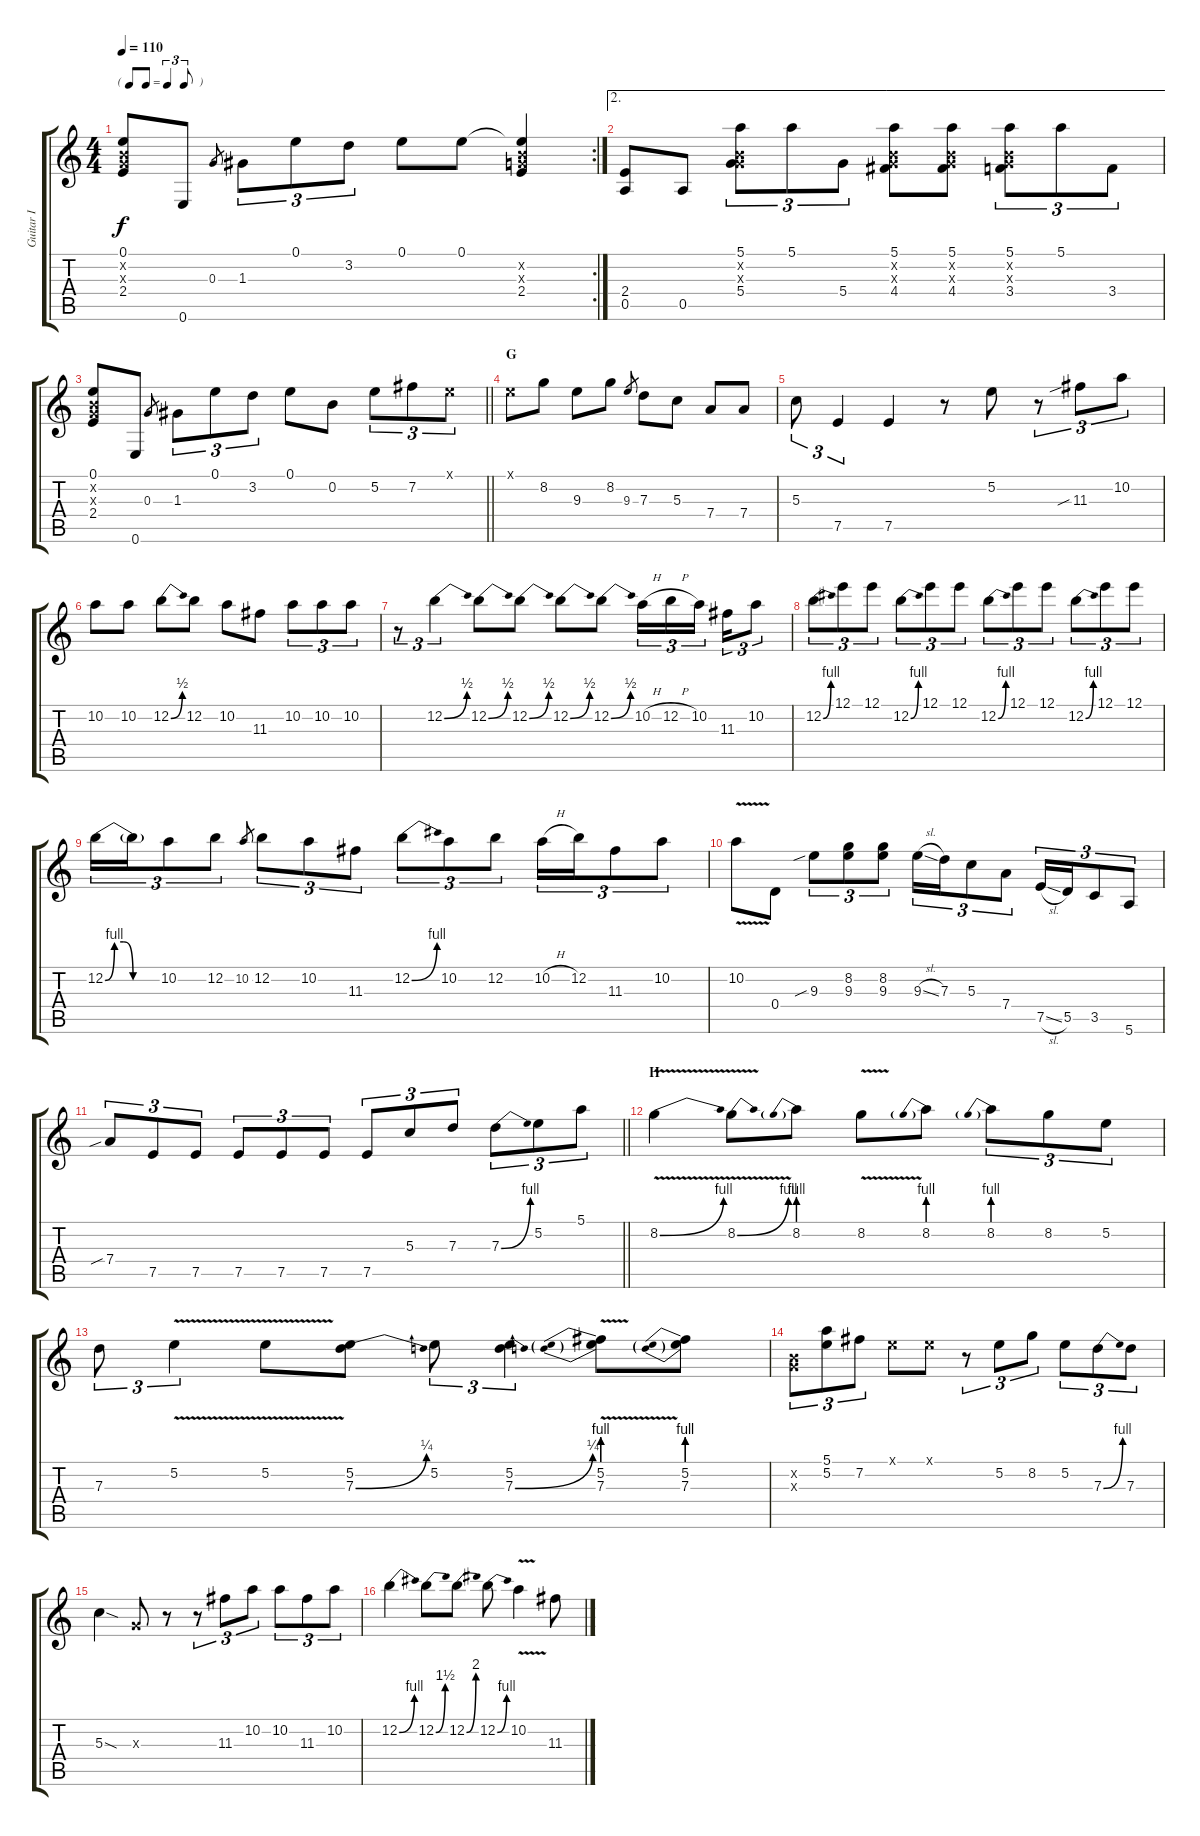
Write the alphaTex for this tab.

\track ("Guitar I" "Guitar I") {instrument distortionguitar}
\staff {score tabs}
\tuning (E4 B3 G3 D3 A2 E2) {hide}
\rc 2
\ts (4 4)
\tf triplet8th
\tempo 110
\clef g2
\ks c
(0.1 0.2{x} 0.3{x} 2.4).8{dy f} 0.6.8 0.3.8{gr} 1.3.8{tu (3 2)} 0.1.8{tu (3 2)} 3.2.8{tu (3 2)} 0.1.8 0.1.8 (0.1{t} 0.2{x} 0.3{x} 2.4).4 |
\ae 2
(2.4 0.5).8 0.5.8 (5.1 0.2{x} 0.3{x} 5.4).8{tu (3 2)} 5.1.8{tu (3 2)} 5.4.8{tu (3 2)} (5.1 0.2{x} 0.3{x} 4.4).8 (5.1 0.2{x} 0.3{x} 4.4).8 (5.1 0.2{x} 0.3{x} 3.4).8{tu (3 2)} 5.1.8{tu (3 2)} 3.4.8{tu (3 2)} |
\barLineRight lightlight
(0.1 0.2{x} 0.3{x} 2.4).8 0.6.8 0.3.8{gr} 1.3.8{tu (3 2)} 0.1.8{tu (3 2)} 3.2.8{tu (3 2)} 0.1.8 0.2.8 5.2.8{tu (3 2)} 7.2.8{tu (3 2)} 0.1{x}.8{tu (3 2)} |
\section ("" "G")
0.1{x}.8 8.2.8 9.3.8 8.2.8 9.3.8{gr} 7.3.8 5.3.8 7.4.8 7.4.8 |
5.3.8{tu (3 2)} 7.5.4{tu (3 2)} 7.5.4 r.8 5.2.8 r.8{tu (3 2)} 11.3{sib}.8{tu (3 2)} 10.2.8{tu (3 2)} |
10.2.8 10.2.8 12.2{be (bend 0 0 60 2)}.8 12.2.8 10.2.8 11.3.8 10.2.8{tu (3 2)} 10.2.8{tu (3 2)} 10.2.8{tu (3 2)} |
r.8{tu (3 2)} 12.2{be (bend 0 0 60 2)}.4{tu (3 2)} 12.2{be (bend 0 0 60 2)}.8 12.2{be (bend 0 0 60 2)}.8 12.2{be (bend 0 0 60 2)}.8 12.2{be (bend 0 0 60 2)}.8 10.2{h}.16{tu (3 2)} 12.2{h}.16{tu (3 2)} 10.2.16{tu (3 2) beam splitsecondary} 11.3.16{tu (3 2)} 10.2.8{tu (3 2)} |
12.2{be (bend 0 0 60 4)}.8{tu (3 2)} 12.1.8{tu (3 2)} 12.1.8{tu (3 2)} 12.2{be (bend 0 0 60 4)}.8{tu (3 2)} 12.1.8{tu (3 2)} 12.1.8{tu (3 2)} 12.2{be (bend 0 0 60 4)}.8{tu (3 2)} 12.1.8{tu (3 2)} 12.1.8{tu (3 2)} 12.2{be (bend 0 0 60 4)}.8{tu (3 2)} 12.1.8{tu (3 2)} 12.1.8{tu (3 2)} |
12.2{be (custom 0 0 10 4 20 4 30 0 60 0)}.16{tu (3 2)} 12.2{t}.16{tu (3 2)} 10.2.8{tu (3 2)} 12.2.8{tu (3 2)} 10.2.8{gr} 12.2.8{tu (3 2)} 10.2.8{tu (3 2)} 11.3.8{tu (3 2)} 12.2{be (bend 0 0 60 4)}.8{tu (3 2)} 10.2.8{tu (3 2)} 12.2.8{tu (3 2)} 10.2{h}.16{tu (3 2)} 12.2.16{tu (3 2)} 11.3.8{tu (3 2)} 10.2.8{tu (3 2)} |
10.2{v}.8 0.4.8 9.3{sib}.8{tu (3 2)} (8.2 9.3).8{tu (3 2)} (8.2 9.3).8{tu (3 2)} 9.3{sl}.16{tu (3 2)} 7.3.16{tu (3 2)} 5.3.8{tu (3 2)} 7.4.8{tu (3 2)} 7.5{sl}.16{tu (3 2)} 5.5.16{tu (3 2)} 3.5.8{tu (3 2)} 5.6.8{tu (3 2)} |
\barLineRight lightlight
7.4{sib}.8{tu (3 2)} 7.5.8{tu (3 2)} 7.5.8{tu (3 2)} 7.5.8{tu (3 2)} 7.5.8{tu (3 2)} 7.5.8{tu (3 2)} 7.5.8{tu (3 2)} 5.3.8{tu (3 2)} 7.3.8{tu (3 2)} 7.3{be (bend 0 0 60 4)}.8{tu (3 2)} 5.2.8{tu (3 2)} 5.1.8{tu (3 2)} |
\section ("" "H")
8.2{be (bend 0 0 60 4) v}.4 8.2{be (bend 0 0 60 4) v}.8 8.2{be (prebend 0 4 60 4)}.8 8.2{v}.8 8.2{be (prebend 0 4 60 4)}.8 8.2{be (prebend 0 4 60 4)}.8{tu (3 2)} 8.2.8{tu (3 2)} 5.2.8{tu (3 2)} |
7.3.8{tu (3 2)} 5.2{v}.4{tu (3 2)} 5.2{v}.8 (5.2 7.3{be (bend 0 0 60 1)}).8 5.2.8{tu (3 2)} (5.2 7.3{be (bend 0 0 60 1)}).4{tu (3 2)} (5.2{be (prebend 0 4 60 4) v} 7.3{be (prebend 0 4 60 4) v}).8 (5.2{be (prebend 0 4 60 4)} 7.3{be (prebend 0 4 60 4)}).8 |
(0.2{x} 0.3{x}).8{tu (3 2)} (5.1 5.2).8{tu (3 2)} 7.2.8{tu (3 2)} 0.1{x}.8 0.1{x}.8 r.8{tu (3 2)} 5.2.8{tu (3 2)} 8.2.8{tu (3 2)} 5.2.8{tu (3 2)} 7.3{be (bend 0 0 60 4)}.8{tu (3 2)} 7.3.8{tu (3 2)} |
5.3{sod}.4 0.3{x}.8 r.8 r.8{tu (3 2)} 11.3.8{tu (3 2)} 10.2.8{tu (3 2)} 10.2.8{tu (3 2)} 11.3.8{tu (3 2)} 10.2.8{tu (3 2)} |
12.2{be (bend 0 0 60 4)}.4 12.2{be (bend 0 0 60 6)}.8 12.2{be (bend 0 0 60 8)}.8 12.2{be (bend 0 0 60 4)}.8 10.2{v}.4 11.3.8
